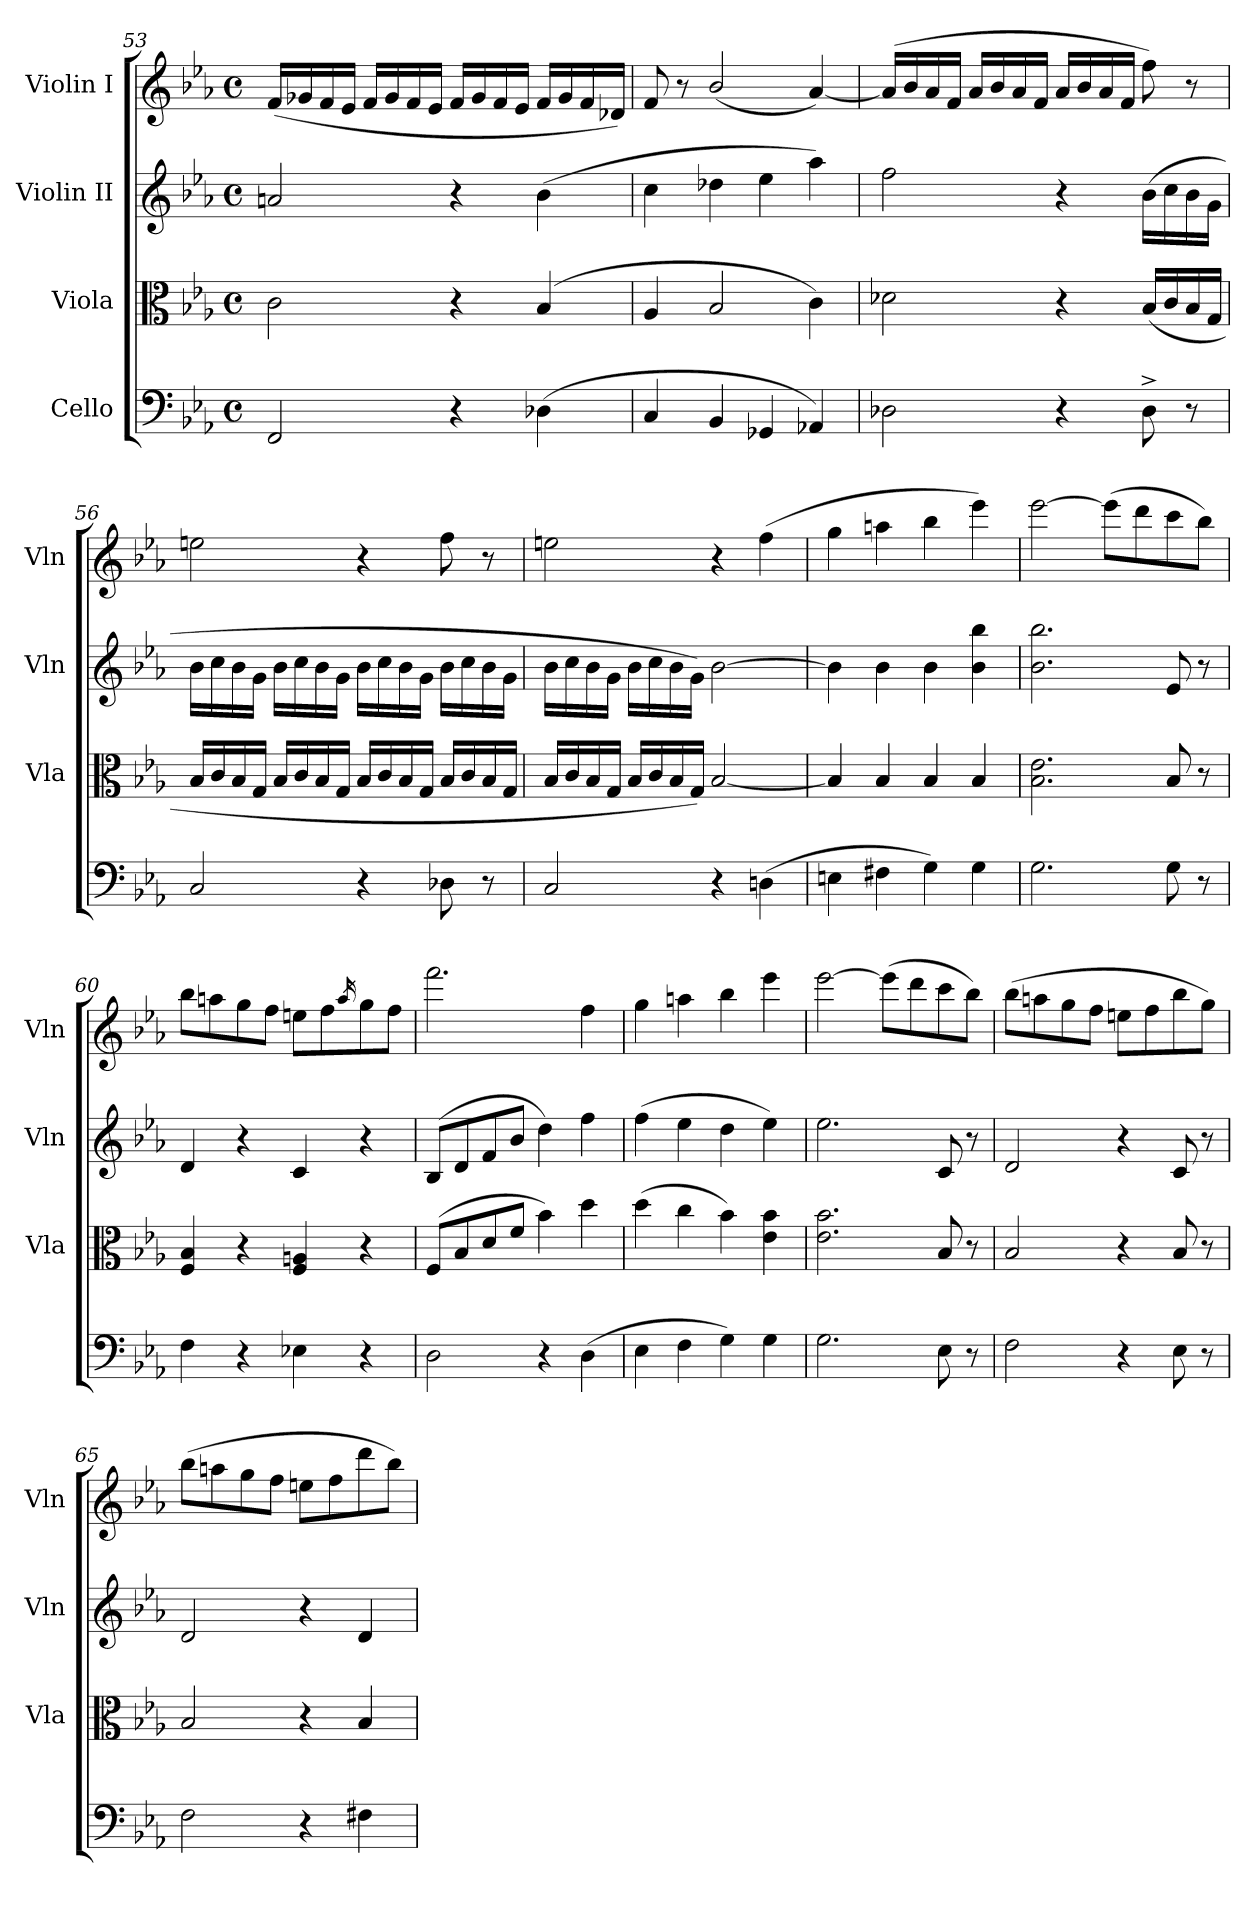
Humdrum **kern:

**kern	**kern	**kern	**kern
*part4	*part3	*part2	*part1
*staff4	*staff3	*staff2	*staff1
*I"Cello	*I"Viola	*I"Violin II	*I"Violin I
*	*I'Vla	*I'Vln	*I'Vln
!!LO:LB:g=z
*clefF4	*clefC3	*clefG2	*clefG2
*k[b-e-a-]	*k[b-e-a-]	*k[b-e-a-]	*k[b-e-a-]
*M4/4	*M4/4	*M4/4	*M4/4
*met(c)	*met(c)	*met(c)	*met(c)
=53	=53	=53	=53
2FF/	2c\	2an/	(<16f/LL
.	.	.	16g-X/
.	.	.	16f/
.	.	.	16e-/JJ
.	.	.	16f/LL
.	.	.	16g-/
.	.	.	16f/
.	.	.	16e-/JJ
4r	4r	4r	16f/LL
.	.	.	16g-/
.	.	.	16f/
.	.	.	16e-/JJ
(>4D-X\	(>4B-/	(>4b-\	16f/LL
.	.	.	16g-/
.	.	.	16f/
.	.	.	16d-X/JJ)
=54	=54	=54	=54
4C/	4A-/	4cc\	8f/
.	.	.	8r
4BB-/	2B-/	4dd-X\	(<2b-/
4GG-X/	.	4ee-\	.
4AA-X/)	4c\)	4aa-\)	[4a-/)
=55	=55	=55	=55
2D-X\	2d-X\	2ff\	(>16a-/LL]
.	.	.	16b-/
.	.	.	16a-/
.	.	.	16f/JJ
.	.	.	16a-/LL
.	.	.	16b-/
.	.	.	16a-/
.	.	.	16f/JJ
4r	4r	4r	16a-/LL
.	.	.	16b-/
.	.	.	16a-/
.	.	.	16f/JJ
8D-^\	(>16B-/LL	(>16b-\LL	8ff\)
.	16c/	16cc\	.
8r	16B-/	16b-\	8r
.	16G/JJ	16g\JJ	.
=56	=56	=56	=56
2C/	16B-/LL	16b-\LL	2een\
.	16c/	16cc\	.
.	16B-/	16b-\	.
.	16G/JJ	16g\JJ	.
.	16B-/LL	16b-\LL	.
.	16c/	16cc\	.
.	16B-/	16b-\	.
.	16G/JJ	16g\JJ	.
4r	16B-/LL	16b-\LL	4r
.	16c/	16cc\	.
.	16B-/	16b-\	.
.	16G/JJ	16g\JJ	.
8D-X\	16B-/LL	16b-\LL	8ff\
.	16c/	16cc\	.
8r	16B-/	16b-\	8r
.	16G/JJ	16g\JJ	.
=57	=57	=57	=57
2C/	16B-/LL	16b-\LL	2een\
.	16c/	16cc\	.
.	16B-/	16b-\	.
.	16G/JJ	16g\JJ	.
.	16B-/LL	16b-\LL	.
.	16c/	16cc\	.
.	16B-/	16b-\	.
.	16G/JJ)	16g\JJ)	.
4r	[2B-/	[2b-\	4r
(>4Dn\	.	.	(>4ff\
=58	=58	=58	=58
4En\	4B-/]	4b-\]	4gg\
4F#X\	4B-/	4b-\	4aan\
4G\)	4B-/	4b-\	4bb-\
4G\	4B-/	4b-\ 4bb-\	4eee-\)
=59	=59	=59	=59
2.G\	2.B-\ 2.e-\	2.b-\ 2.bb-\	[2eee-\
.	.	.	(>8eee-\L]
.	.	.	8ddd\
8G\	8B-/	8e-/	8ccc\
8r	8r	8r	8bb-\J)
!!LO:LB:g=z
=60	=60	=60	=60
4F\	4F/ 4B-/	4d/	8bb-\L
.	.	.	8aan\
4r	4r	4r	8gg\
.	.	.	8ff\J
4E-X\	4F/ 4An/	4c/	8een\L
.	.	.	8ff\
.	.	.	16qaa/
4r	4r	4r	8gg\
.	.	.	8ff\J
=61	=61	=61	=61
2D\	(>8F/L	(>8B-/L	2.fff\
.	8B-/	8d/	.
.	8d/	8f/	.
.	8f/J	8b-/J	.
4r	4b-\)	4dd\)	.
(>4D\	4dd\	4ff\	4ff\
=62	=62	=62	=62
4E-\	(>4dd\	(>4ff\	4gg\
4F\	4cc\	4ee-\	4aan\
4G\)	4b-\)	4dd\	4bb-\
4G\	4e-\ 4b-\	4ee-\)	4eee-\
=63	=63	=63	=63
2.G\	2.e-\ 2.b-\	2.ee-\	[2eee-\
.	.	.	(>8eee-\L]
.	.	.	8ddd\
8E-\	8B-/	8c/	8ccc\
8r	8r	8r	8bb-\J)
=64	=64	=64	=64
2F\	2B-/	2d/	(>8bb-\L
.	.	.	8aan\
.	.	.	8gg\
.	.	.	8ff\J
4r	4r	4r	8een\L
.	.	.	8ff\
8E-\	8B-/	8c/	8bb-\
8r	8r	8r	8gg\J)
=65	=65	=65	=65
2F\	2B-/	2d/	(>8bb-\L
.	.	.	8aan\
.	.	.	8gg\
.	.	.	8ff\J
4r	4r	4r	8een\L
.	.	.	8ff\
4F#X\	4B-/	4d/	8ddd\
.	.	.	8bb-\J)
=	=	=	=
*-	*-	*-	*-
